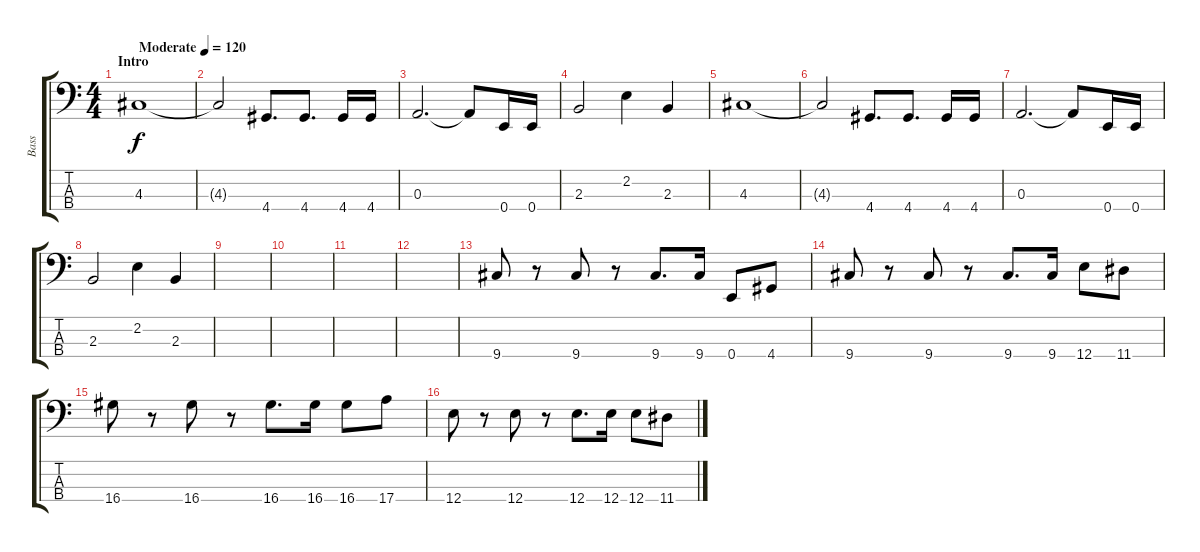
\track ("Bass" "Bass") {instrument electricbassfinger}
\staff {score tabs}
\tuning (G2 D2 A1 E1) {hide}
\ts (4 4)
\section ("" "Intro")
\tempo (120 "Moderate")
\clef f4
\ks c
4.3.1{dy f instrument electricbassfinger} |
4.3{t}.2 4.4.8{d} 4.4.8{d} 4.4.16 4.4.16 |
0.3.2{d} 0.3{t}.8 0.4.16 0.4.16 |
2.3.2 2.2.4 2.3.4 |
4.3.1 |
4.3{t}.2 4.4.8{d} 4.4.8{d} 4.4.16 4.4.16 |
0.3.2{d} 0.3{t}.8 0.4.16 0.4.16 |
2.3.2 2.2.4 2.3.4 |
|
|
|
|
9.4.8 r.8 9.4.8 r.8 9.4.8{d} 9.4.16 0.4.8 4.4.8 |
9.4.8 r.8 9.4.8 r.8 9.4.8{d} 9.4.16 12.4.8 11.4.8 |
16.4.8 r.8 16.4.8 r.8 16.4.8{d} 16.4.16 16.4.8 17.4.8 |
12.4.8 r.8 12.4.8 r.8 12.4.8{d} 12.4.16 12.4.8 11.4.8
